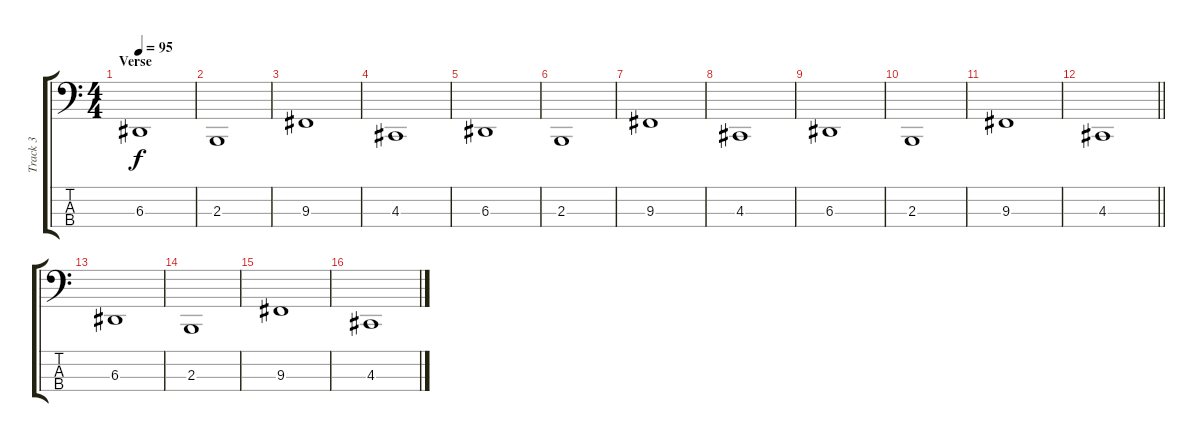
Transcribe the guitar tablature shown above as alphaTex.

\track ("Track 3" "Track 3") {instrument lead1square}
\staff {score tabs}
\tuning (G2 D2 A1 E1) {hide}
\ts (4 4)
\section ("" "Verse")
\tempo 95
\clef f4
\ks c
6.3.1{dy f} |
2.3.1 |
9.3.1 |
4.3.1 |
6.3.1 |
2.3.1 |
9.3.1 |
4.3.1 |
6.3.1 |
2.3.1 |
9.3.1 |
\barLineRight lightlight
4.3.1 |
6.3.1 |
2.3.1 |
9.3.1 |
4.3.1
